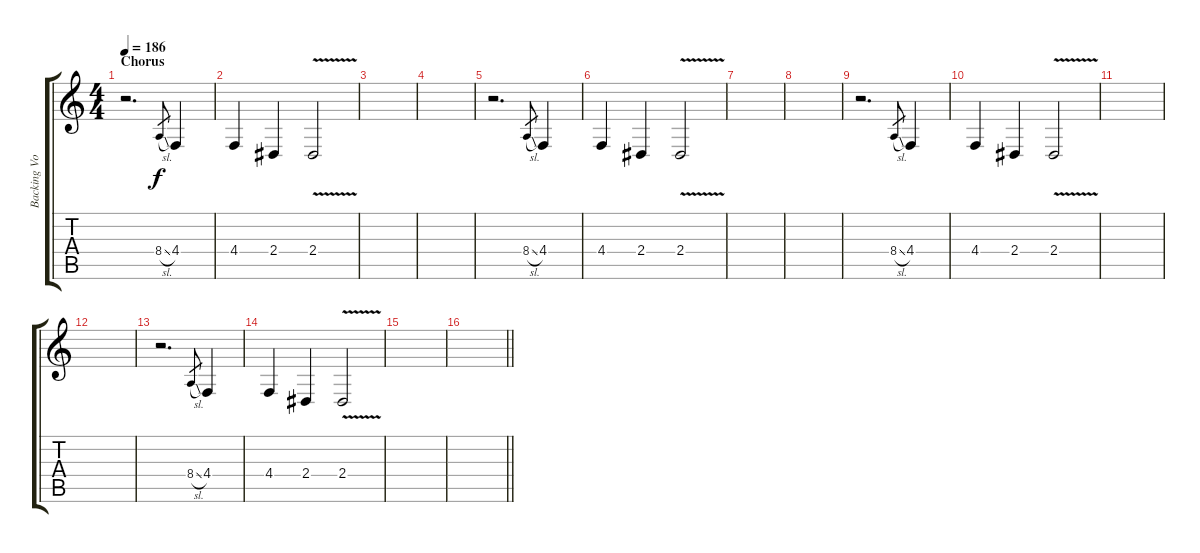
\track ("Backing Voclas" "Backing Vo") {instrument fx5brightness}
\staff {score tabs}
\tuning (Eb4 Bb3 Gb3 Db3 Ab2 Eb2) {hide}
\ts (4 4)
\section ("" "Chorus")
\tempo 186
\clef g2
\ks c
r.2{d dy f} 8.4{sl}.8{gr} 4.4.4 |
4.4.4 2.4.4 2.4{v}.2 |
|
|
r.2{d} 8.4{sl}.8{gr} 4.4.4 |
4.4.4 2.4.4 2.4{v}.2 |
|
|
r.2{d} 8.4{sl}.8{gr} 4.4.4 |
4.4.4 2.4.4 2.4{v}.2 |
|
|
r.2{d} 8.4{sl}.8{gr} 4.4.4 |
4.4.4 2.4.4 2.4{v}.2 |
|
\barLineRight lightlight
